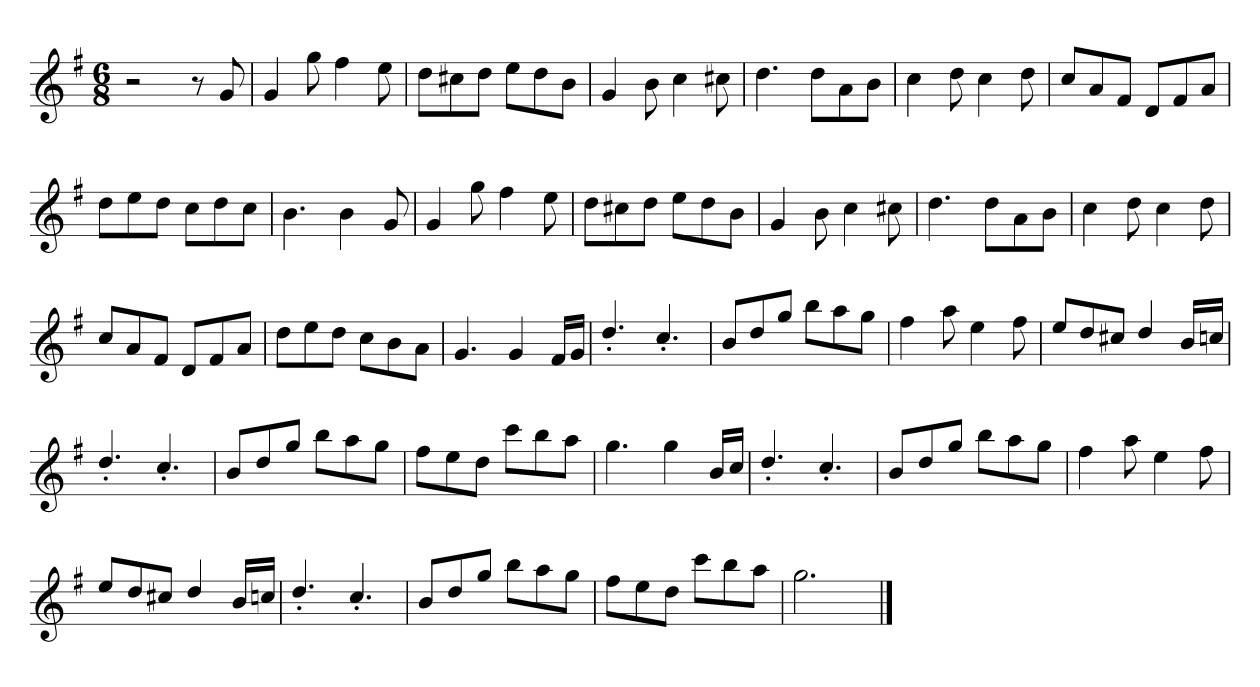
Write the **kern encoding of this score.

**kern
*part1
*staff1
*clefG2
*k[f#]
*M6/8
=
2r
8r
8g/
=
4g/
8gg\
4ff#\
8ee\
=
8dd\L
8cc#X\
8dd\J
8ee\L
8dd\
8b\J
=
4g/
8b\
4cc\
8cc#X\
=
4.dd\
8dd\L
8a\
8b\J
=
4cc\
8dd\
4cc\
8dd\
=
8cc/L
8a/
8f#/J
8d/L
8f#/
8a/J
=
8dd\L
8ee\
8dd\J
8cc\L
8dd\
8cc\J
=
4.b\
4b\
8g/
=
4g/
8gg\
4ff#\
8ee\
=
8dd\L
8cc#X\
8dd\J
8ee\L
8dd\
8b\J
=
4g/
8b\
4cc\
8cc#X\
=
4.dd\
8dd\L
8a\
8b\J
=
4cc\
8dd\
4cc\
8dd\
=
8cc/L
8a/
8f#/J
8d/L
8f#/
8a/J
=
8dd\L
8ee\
8dd\J
8cc\L
8b\
8a\J
=
4.g/
4g/
16f#/LL
16g/JJ
=
4.dd'/
4.cc'/
=
8b/L
8dd/
8gg/J
8bb\L
8aa\
8gg\J
=
4ff#\
8aa\
4ee\
8ff#\
=
8ee/L
8dd/
8cc#X/J
4dd/
16b/LL
16ccn/JJ
=
4.dd'/
4.cc'/
=
8b/L
8dd/
8gg/J
8bb\L
8aa\
8gg\J
=
8ff#\L
8ee\
8dd\J
8ccc\L
8bb\
8aa\J
=
4.gg\
4gg\
16b/LL
16cc/JJ
=
4.dd'/
4.cc'/
=
8b/L
8dd/
8gg/J
8bb\L
8aa\
8gg\J
=
4ff#\
8aa\
4ee\
8ff#\
=
8ee/L
8dd/
8cc#X/J
4dd/
16b/LL
16ccn/JJ
=
4.dd'/
4.cc'/
=
8b/L
8dd/
8gg/J
8bb\L
8aa\
8gg\J
=
8ff#\L
8ee\
8dd\J
8ccc\L
8bb\
8aa\J
=
2.gg\
==
*-
